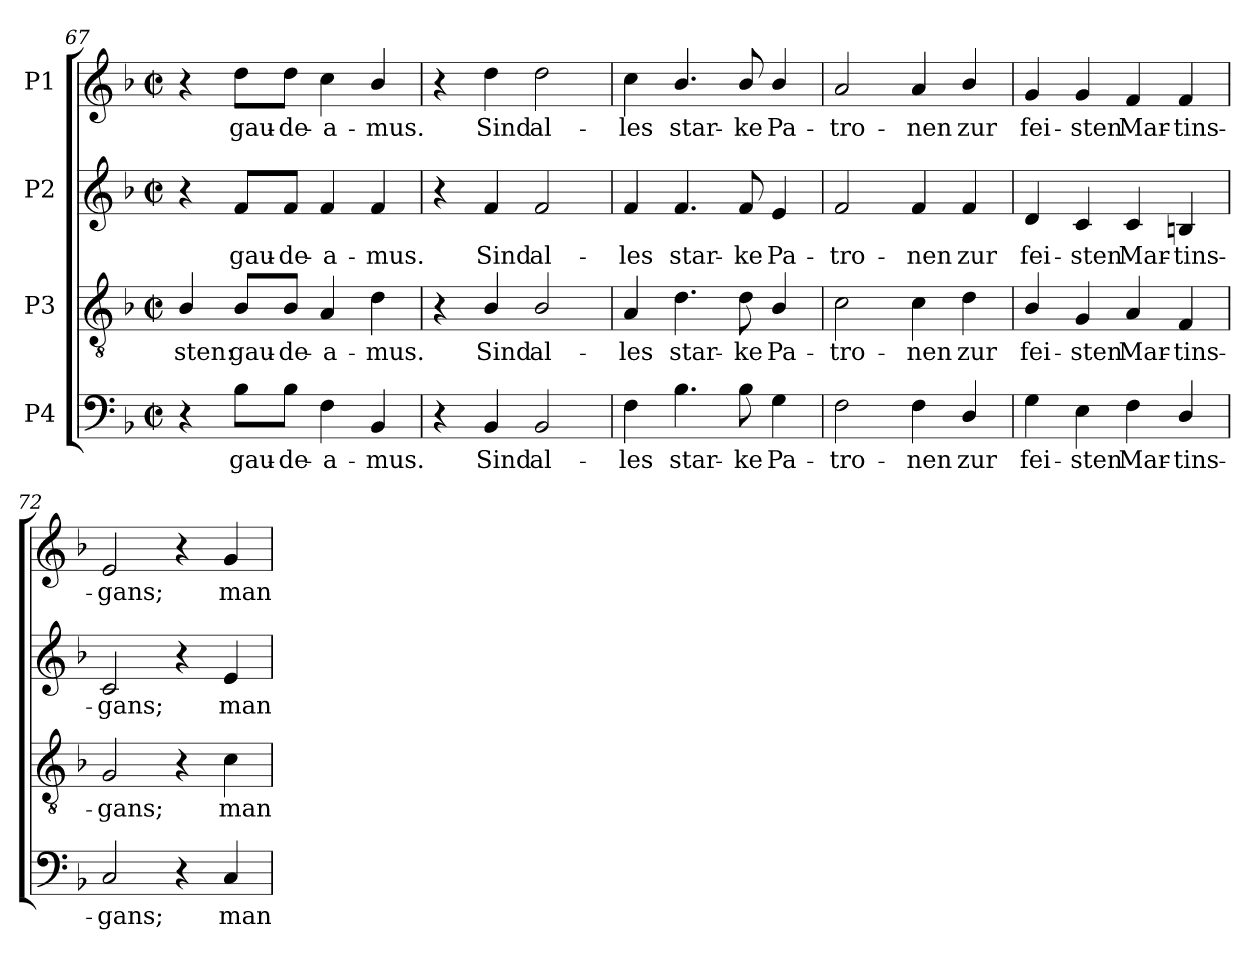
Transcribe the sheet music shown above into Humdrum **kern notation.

**kern	**text	**kern	**text	**kern	**text	**kern	**text
*part4	*part4	*part3	*part3	*part2	*part2	*part1	*part1
*staff4	*staff4	*staff3	*staff3	*staff2	*staff2	*staff1	*staff1
*I"P4	*	*I"P3	*	*I"P2	*	*I"P1	*
*clefF4	*	*clefGv2	*	*clefG2	*	*clefG2	*
*	*	*ITrd7c12	*	*	*	*	*
*k[b-]	*	*k[b-]	*	*k[b-]	*	*k[b-]	*
*F:	*	*F:	*	*F:	*	*F:	*
*M2/2	*	*M2/2	*	*M2/2	*	*M2/2	*
*met(c|)	*	*met(c|)	*	*met(c|)	*	*met(c|)	*
=67	=67	=67	=67	=67	=67	=67	=67
!	!	!	!LO:LY:b:color=#000000	!	!	!	!
4r	.	4BB-i/	-sten:	4r	.	4r	.
!	!LO:LY:b:color=#000000	!	!	!	!	!	!
!	!	!	!LO:LY:b:color=#000000	!	!	!	!
!	!	!	!	!	!LO:LY:b:color=#000000	!	!
!	!	!	!	!	!	!	!LO:LY:b:color=#000000
8B-i\L	gau-	8BB-i/L	gau-	8fi/L	gau-	8ddi\L	gau-
!	!LO:LY:b:color=#000000	!	!	!	!	!	!
!	!	!	!LO:LY:b:color=#000000	!	!	!	!
!	!	!	!	!	!LO:LY:b:color=#000000	!	!
!	!	!	!	!	!	!	!LO:LY:b:color=#000000
8B-i\J	-de-	8BB-i/J	-de-	8fi/J	-de-	8ddi\J	-de-
!	!LO:LY:b:color=#000000	!	!	!	!	!	!
!	!	!	!LO:LY:b:color=#000000	!	!	!	!
!	!	!	!	!	!LO:LY:b:color=#000000	!	!
!	!	!	!	!	!	!	!LO:LY:b:color=#000000
4Fi\	-a-	4AAi/	-a-	4fi/	-a-	4cci\	-a-
!	!LO:LY:b:color=#000000	!	!	!	!	!	!
!	!	!	!LO:LY:b:color=#000000	!	!	!	!
!	!	!	!	!	!LO:LY:b:color=#000000	!	!
!	!	!	!	!	!	!	!LO:LY:b:color=#000000
4BB-i/	-mus.	4Di\	-mus.	4fi/	-mus.	4b-i/	-mus.
=68	=68	=68	=68	=68	=68	=68	=68
4r	.	4r	.	4r	.	4r	.
!	!LO:LY:b:color=#000000	!	!	!	!	!	!
!	!	!	!LO:LY:b:color=#000000	!	!	!	!
!	!	!	!	!	!LO:LY:b:color=#000000	!	!
!	!	!	!	!	!	!	!LO:LY:b:color=#000000
4BB-i/	Sind	4BB-i/	Sind	4fi/	Sind	4ddi\	Sind
!	!LO:LY:b:color=#000000	!	!	!	!	!	!
!	!	!	!LO:LY:b:color=#000000	!	!	!	!
!	!	!	!	!	!LO:LY:b:color=#000000	!	!
!	!	!	!	!	!	!	!LO:LY:b:color=#000000
2BB-i/	al-	2BB-i/	al-	2fi/	al-	2ddi\	al-
!!LO:LB:g=z
=69	=69	=69	=69	=69	=69	=69	=69
!	!LO:LY:b:color=#000000	!	!	!	!	!	!
!	!	!	!LO:LY:b:color=#000000	!	!	!	!
!	!	!	!	!	!LO:LY:b:color=#000000	!	!
!	!	!	!	!	!	!	!LO:LY:b:color=#000000
4Fi\	-les	4AAi/	-les	4fi/	-les	4cci\	-les
!	!LO:LY:b:color=#000000	!	!	!	!	!	!
!	!	!	!LO:LY:b:color=#000000	!	!	!	!
!	!	!	!	!	!LO:LY:b:color=#000000	!	!
!	!	!	!	!	!	!	!LO:LY:b:color=#000000
4.B-i\	star-	4.Di\	star-	4.fi/	star-	4.b-i/	star-
!	!LO:LY:b:color=#000000	!	!	!	!	!	!
!	!	!	!LO:LY:b:color=#000000	!	!	!	!
!	!	!	!	!	!LO:LY:b:color=#000000	!	!
!	!	!	!	!	!	!	!LO:LY:b:color=#000000
8B-i\	-ke	8Di\	-ke	8fi/	-ke	8b-i/	-ke
!	!LO:LY:b:color=#000000	!	!	!	!	!	!
!	!	!	!LO:LY:b:color=#000000	!	!	!	!
!	!	!	!	!	!LO:LY:b:color=#000000	!	!
!	!	!	!	!	!	!	!LO:LY:b:color=#000000
4Gi\	Pa-	4BB-i/	Pa-	4ei/	Pa-	4b-i/	Pa-
=70	=70	=70	=70	=70	=70	=70	=70
!	!LO:LY:b:color=#000000	!	!	!	!	!	!
!	!	!	!LO:LY:b:color=#000000	!	!	!	!
!	!	!	!	!	!LO:LY:b:color=#000000	!	!
!	!	!	!	!	!	!	!LO:LY:b:color=#000000
2Fi\	-tro-	2Ci\	-tro-	2fi/	-tro-	2ai/	-tro-
!	!LO:LY:b:color=#000000	!	!	!	!	!	!
!	!	!	!LO:LY:b:color=#000000	!	!	!	!
!	!	!	!	!	!LO:LY:b:color=#000000	!	!
!	!	!	!	!	!	!	!LO:LY:b:color=#000000
4Fi\	-nen	4Ci\	-nen	4fi/	-nen	4ai/	-nen
!	!LO:LY:b:color=#000000	!	!	!	!	!	!
!	!	!	!LO:LY:b:color=#000000	!	!	!	!
!	!	!	!	!	!LO:LY:b:color=#000000	!	!
!	!	!	!	!	!	!	!LO:LY:b:color=#000000
4Di/	zur	4Di\	zur	4fi/	zur	4b-i/	zur
=71	=71	=71	=71	=71	=71	=71	=71
!	!LO:LY:b:color=#000000	!	!	!	!	!	!
!	!	!	!LO:LY:b:color=#000000	!	!	!	!
!	!	!	!	!	!LO:LY:b:color=#000000	!	!
!	!	!	!	!	!	!	!LO:LY:b:color=#000000
4Gi\	fei-	4BB-i/	fei-	4di/	fei-	4gi/	fei-
!	!LO:LY:b:color=#000000	!	!	!	!	!	!
!	!	!	!LO:LY:b:color=#000000	!	!	!	!
!	!	!	!	!	!LO:LY:b:color=#000000	!	!
!	!	!	!	!	!	!	!LO:LY:b:color=#000000
4Ei\	-sten	4GGi/	-sten	4ci/	-sten	4gi/	-sten
!	!LO:LY:b:color=#000000	!	!	!	!	!	!
!	!	!	!LO:LY:b:color=#000000	!	!	!	!
!	!	!	!	!	!LO:LY:b:color=#000000	!	!
!	!	!	!	!	!	!	!LO:LY:b:color=#000000
4Fi\	Mar-	4AAi/	Mar-	4ci/	Mar-	4fi/	Mar-
!	!LO:LY:b:color=#000000	!	!	!	!	!	!
!	!	!	!LO:LY:b:color=#000000	!	!	!	!
!	!	!	!	!	!LO:LY:b:color=#000000	!	!
!	!	!	!	!	!	!	!LO:LY:b:color=#000000
4Di/	-tins-	4FFi/	-tins-	4Bni/	-tins-	4fi/	-tins-
=72	=72	=72	=72	=72	=72	=72	=72
!	!LO:LY:b:color=#000000	!	!	!	!	!	!
!	!	!	!LO:LY:b:color=#000000	!	!	!	!
!	!	!	!	!	!LO:LY:b:color=#000000	!	!
!	!	!	!	!	!	!	!LO:LY:b:color=#000000
2Ci/	-gans;	2GGi/	-gans;	2ci/	-gans;	2ei/	-gans;
4r	.	4r	.	4r	.	4r	.
!	!LO:LY:b:color=#000000	!	!	!	!	!	!
!	!	!	!LO:LY:b:color=#000000	!	!	!	!
!	!	!	!	!	!LO:LY:b:color=#000000	!	!
!	!	!	!	!	!	!	!LO:LY:b:color=#000000
4Ci/	man	4Ci\	man	4ei/	man	4gi/	man
=	=	=	=	=	=	=	=
*-	*-	*-	*-	*-	*-	*-	*-
